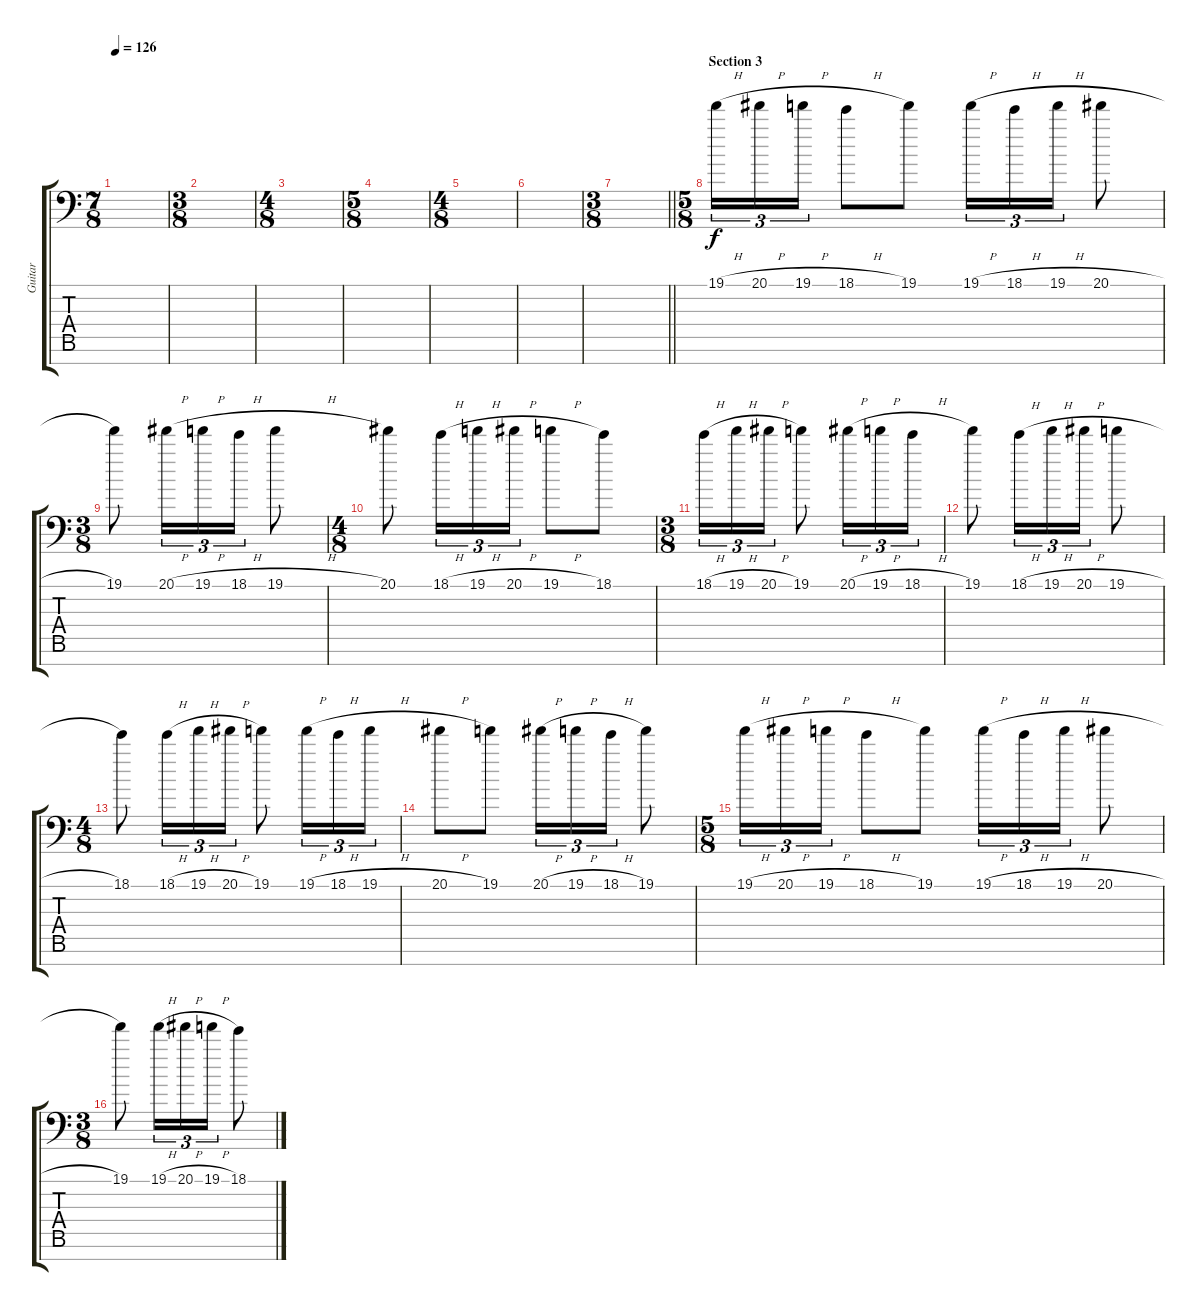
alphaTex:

\track ("Guitar" "Guitar") {instrument overdrivenguitar}
\staff {score tabs}
\tuning (Bb3 Gb3 Db3 Ab2 Eb2 Bb1 F1) {hide}
\ts (7 8)
\tempo 126
\clef f4
\ks c
|
\ts (3 8)
|
\ts (4 8)
|
\ts (5 8)
|
\ts (4 8)
|
|
\ts (3 8)
\barLineRight lightlight
|
\ts (5 8)
\section ("" "Section 3")
19.1{h}.16{tu (3 2)} 20.1{h}.16{tu (3 2)} 19.1{h}.16{tu (3 2)} 18.1{h}.8 19.1.8 19.1{h}.16{tu (3 2)} 18.1{h}.16{tu (3 2)} 19.1{h}.16{tu (3 2)} 20.1{h}.8 |
\ts (3 8)
19.1.8 20.1{h}.16{tu (3 2)} 19.1{h}.16{tu (3 2)} 18.1{h}.16{tu (3 2)} 19.1{h}.8 |
\ts (4 8)
20.1.8 18.1{h}.16{tu (3 2)} 19.1{h}.16{tu (3 2)} 20.1{h}.16{tu (3 2)} 19.1{h}.8 18.1.8 |
\ts (3 8)
18.1{h}.16{tu (3 2)} 19.1{h}.16{tu (3 2)} 20.1{h}.16{tu (3 2)} 19.1.8 20.1{h}.16{tu (3 2)} 19.1{h}.16{tu (3 2)} 18.1{h}.16{tu (3 2)} |
19.1.8 18.1{h}.16{tu (3 2)} 19.1{h}.16{tu (3 2)} 20.1{h}.16{tu (3 2)} 19.1{h}.8 |
\ts (4 8)
18.1.8 18.1{h}.16{tu (3 2)} 19.1{h}.16{tu (3 2)} 20.1{h}.16{tu (3 2)} 19.1.8 19.1{h}.16{tu (3 2)} 18.1{h}.16{tu (3 2)} 19.1{h}.16{tu (3 2)} |
20.1{h}.8 19.1.8 20.1{h}.16{tu (3 2)} 19.1{h}.16{tu (3 2)} 18.1{h}.16{tu (3 2)} 19.1.8 |
\ts (5 8)
19.1{h}.16{tu (3 2)} 20.1{h}.16{tu (3 2)} 19.1{h}.16{tu (3 2)} 18.1{h}.8 19.1.8 19.1{h}.16{tu (3 2)} 18.1{h}.16{tu (3 2)} 19.1{h}.16{tu (3 2)} 20.1{h}.8 |
\ts (3 8)
19.1.8 19.1{h}.16{tu (3 2)} 20.1{h}.16{tu (3 2)} 19.1{h}.16{tu (3 2)} 18.1{h}.8
